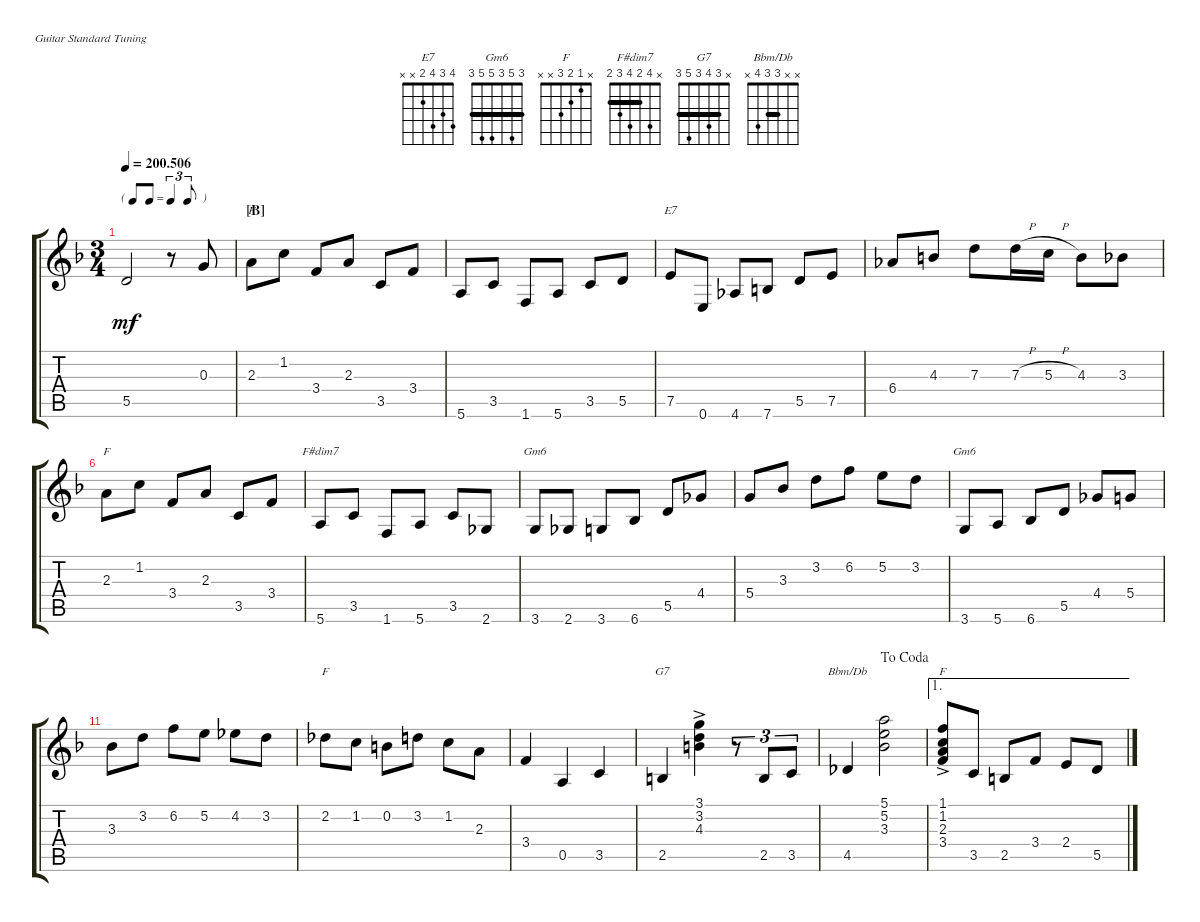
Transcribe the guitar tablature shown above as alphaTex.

\defaultSystemsLayout 4
\singleTrackTrackNamePolicy hidden
\firstSystemTrackNameMode fullname
\otherSystemsTrackNameMode fullname
\firstSystemTrackNameOrientation horizontal
\otherSystemsTrackNameOrientation horizontal
\defaultBarNumberDisplay FirstOfSystem
\track ("Guitare I" "N-Gt") {instrument acousticguitarnylon}
\staff {score tabs}
\tuning (E4 B3 G3 D3 A2 E2)
\chord ("E7" 4 3 4 2 x x)
\chord ("Gm6" 3 5 3 5 5 3) {barre (3 3)}
\chord ("F" x 1 2 3 x x)
\chord ("F#dim7" x 4 2 4 3 2) {barre 2}
\chord ("G7" x 3 4 3 5 3) {barre (3 3)}
\chord ("Bbm/Db" x x 3 3 4 x) {barre 3}
\ts (3 4)
\tf triplet8th
\tempo
200.506
\accidentals auto
\clef g2
\ottava regular
\simile none
\ks f
5.5.2{dy mf} r.8 0.3.8 |
\section ("B" "")
2.3.8{ch "F"} 1.2.8 3.4.8 2.3.8 3.5.8 3.4.8 |
5.6.8 3.5.8 1.6.8 5.6.8 3.5.8 5.5.8 |
7.5.8{ch "E7"} 0.6.8 4.6.8 7.6.8 5.5.8 7.5.8 |
6.4.8 4.3.8 7.3.8 7.3{h}.16 5.3{h}.16 4.3.8 3.3.8 |
2.3.8{ch "F"} 1.2.8 3.4.8 2.3.8 3.5.8 3.4.8 |
5.6.8{ch "F#dim7"} 3.5.8 1.6.8 5.6.8 3.5.8 2.6.8 |
3.6.8{ch "Gm6"} 2.6.8 3.6.8 6.6.8 5.5.8 4.4.8 |
5.4.8 3.3.8 3.2.8 6.2.8 5.2.8 3.2.8 |
3.6.8{ch "Gm6"} 5.6.8 6.6.8 5.5.8 4.4.8 5.4.8 |
3.3.8 3.2.8 6.2.8 5.2.8 4.2.8 3.2.8 |
2.2.8{ch "F"} 1.2.8 0.2.8 3.2.8 1.2.8 2.3.8 |
3.4.4 0.5.4 3.5.4 |
2.5.4{ch "G7"} (4.3 3.2 3.1{ac}).4 r.8{tu (3 2)} 2.5.8{tu (3 2)} 3.5.8{tu (3 2)} |
\jump dacoda
4.5.4{ch "Bbm/Db"} (5.1 5.2 3.3).2 |
\ae 1
(3.4{ac} 2.3 1.2 1.1).8{ch "F"} 3.5.8 2.5.8 3.4.8 2.4.8 5.5.8
